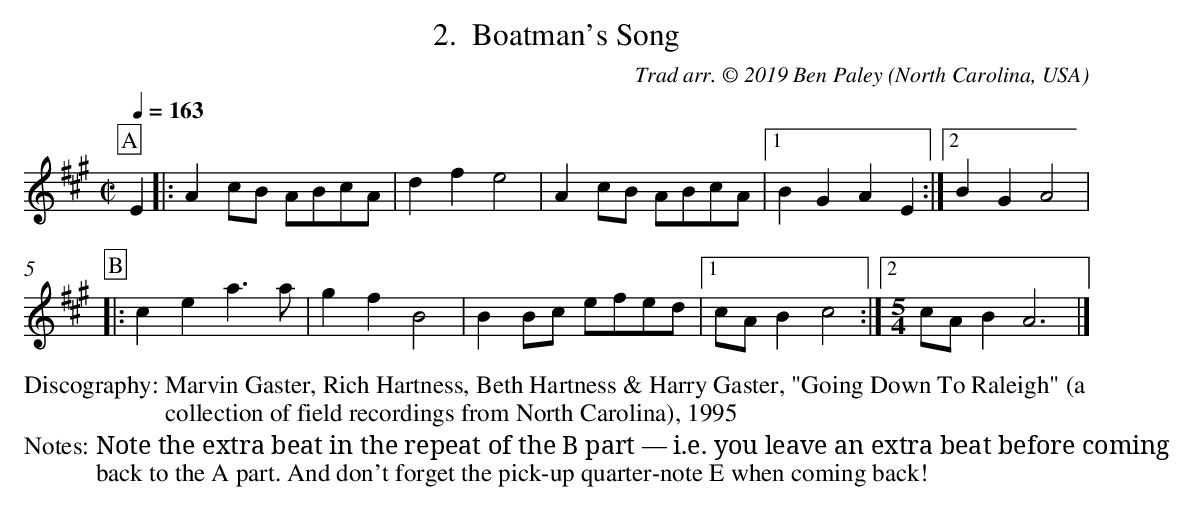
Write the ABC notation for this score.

X:1
T:Boatman's Song
L:1/8
M:C|
C:Trad arr. © 2019 Ben Paley
O:North Carolina, USA
Q:1/4=163
K:A
P:A
E2 |: A2 cB ABcA | d2 f2 e4 | A2 cB ABcA |[1 B2 G2 A2 E2 :|[2 B2 G2 A4 |
P:B
|: c2 e2 a3 a | g2 f2 B4 | B2 Bc efed |[1 cA B2 c4 :|[2 [M:5/4] cA B2 A6 |]
